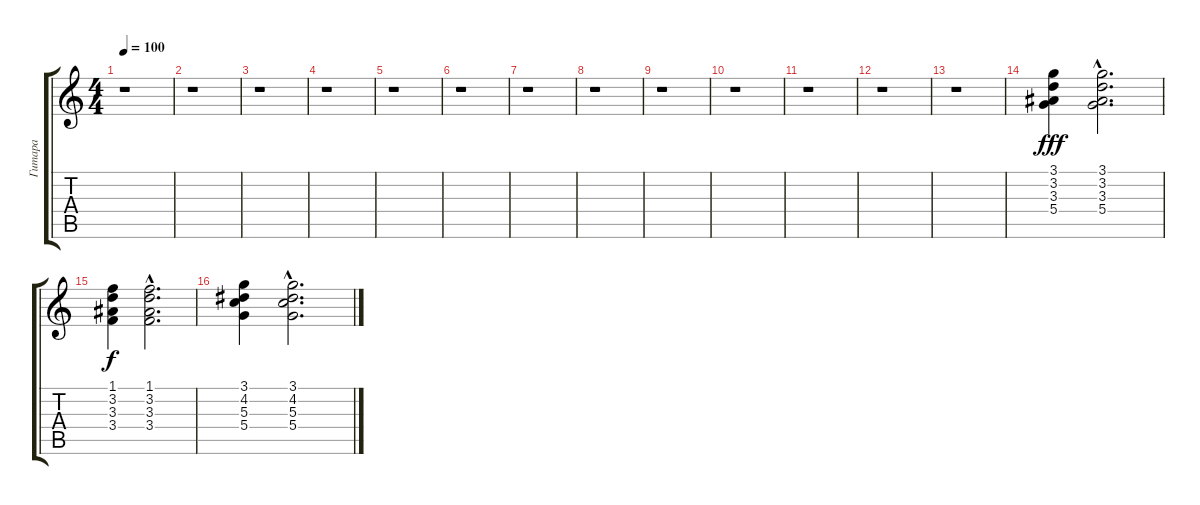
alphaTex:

\track ("Гитара" "Гитара") {instrument electricguitarmuted}
\staff {score tabs}
\tuning (E4 B3 G3 D3 A2 E2) {hide}
\ts (4 4)
\tempo 100
\clef g2
\ks c
r.1{dy f} |
r.1 |
r.1 |
r.1 |
r.1 |
r.1 |
r.1 |
r.1 |
r.1 |
r.1 |
r.1 |
r.1 |
r.1 |
(3.1 3.2 3.3 5.4).4{dy fff} (3.1{hac} 3.2{hac} 3.3{hac} 5.4{hac}).2{d} |
(1.1 3.2 3.3 3.4).4{dy f} (1.1{hac} 3.2{hac} 3.3{hac} 3.4{hac}).2{d} |
(3.1 4.2 5.3 5.4).4 (3.1{hac} 4.2{hac} 5.3{hac} 5.4{hac}).2{d}
